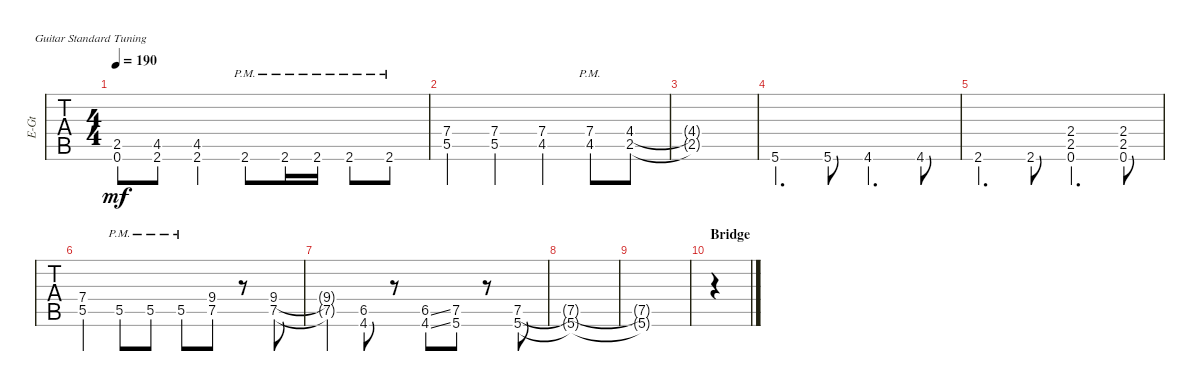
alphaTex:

\defaultSystemsLayout 4
\bracketExtendMode groupsimilarinstruments
\otherSystemsTrackNameOrientation horizontal
\track ("Cole Train" "E-Gt") {instrument distortionguitar}
\staff {tabs}
\tuning (E4 B3 G3 D3 A2 E2)
\ts (4 4)
\tempo 190
\clef g2
\scale
0.25
\ks c
(0.6{t} 2.5{t}).8{dy mf} (2.6{acc #} 4.5{acc #}).8 (2.6{acc #} 4.5{acc #}).4 2.6{pm acc #}.8 2.6{pm acc #}.16 2.6{pm acc #}.16 2.6{pm acc #}.8 2.6{pm acc #}.8 |
\scale
0.25 (5.5 7.4).4 (5.5 7.4).4 (4.5{acc #} 7.4).4 (4.5{pm acc #} 7.4{pm}).8 (2.5 4.4{acc #}).8 |
\scale
0.25 (2.5{t} 4.4{t acc #}).1 |
\scale
0.25 5.6.4{d} 5.6.8 4.6{acc #}.4{d} 4.6{acc #}.8 |
\scale
0.25 2.6{acc #}.4{d} 2.6{acc #}.8 (0.6 2.5 2.4).4{d} (0.6 2.4 2.5).8 |
(5.5 7.4).4 5.5{pm}.8 5.5{pm}.8 5.5{pm}.8 (7.5 9.4).8 r.8 (7.5 9.4).8 |
(7.5{t} 9.4{t}).4 (4.6{acc #} 6.5{acc #}).8 r.8 (4.6{ss acc #} 6.5{ss acc #}).8 (5.6 7.5).8 r.8 (5.6 7.5).8 |
(5.6{t} 7.5{t}).1 |
(5.6{t} 7.5{t}).1 |
\section ("" "Bridge")
